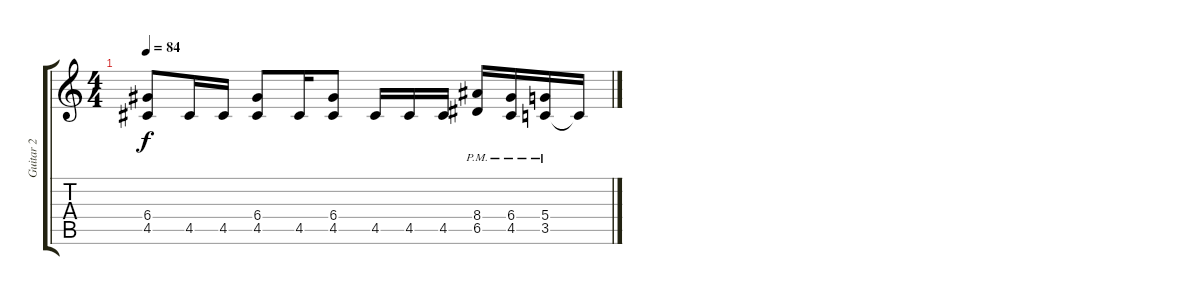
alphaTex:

\track ("Guitar 2" "Guitar 2") {instrument distortionguitar}
\staff {score tabs}
\tuning (E4 B3 G3 D3 A2 E2) {hide}
\ts (4 4)
\tempo 84
\clef g2
\ks c
(6.4 4.5).8{dy f} 4.5.16 4.5.16 (6.4 4.5).8 4.5.16 (6.4 4.5).8 4.5.16 4.5.16 4.5.16 (8.4{pm} 6.5{pm}).16 (6.4{pm} 4.5{pm}).16 (5.4{pm} 3.5{pm}).16 3.5{t}.16
